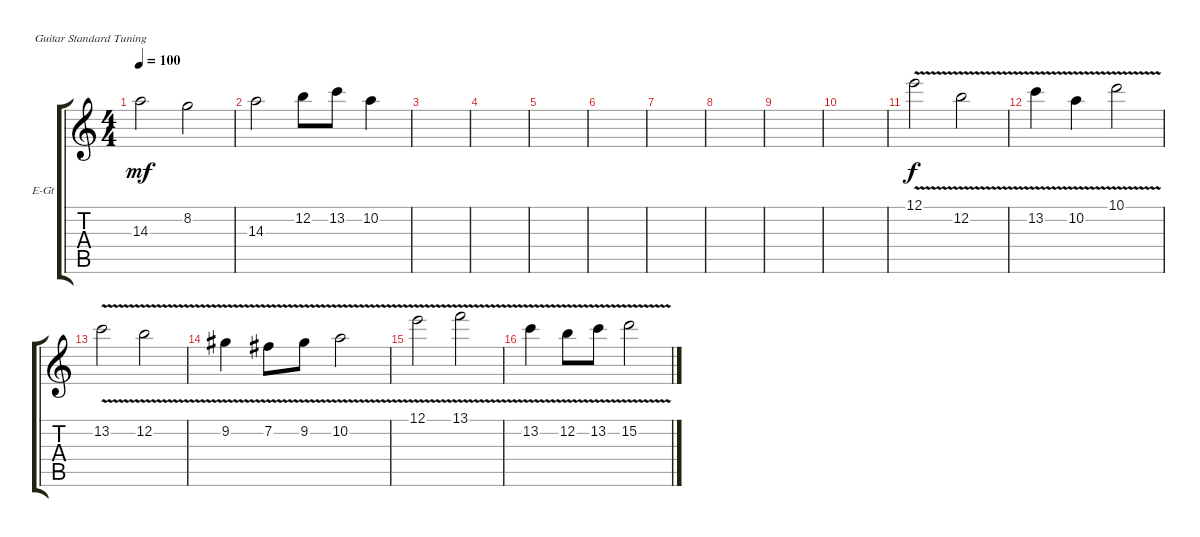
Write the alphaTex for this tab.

\defaultSystemsLayout 4
\bracketExtendMode groupsimilarinstruments
\firstSystemTrackNameOrientation horizontal
\otherSystemsTrackNameOrientation horizontal
\track ("Духовой" "E-Gt") {instrument electricguitarclean}
\staff {score tabs}
\tuning (E4 B3 G3 D3 A2 E2)
\ts (4 4)
\tempo 100
\clef g2
\scale
0.333333
\ks c
14.3.2{dy mf} 8.2.2 |
\scale
0.333333 14.3.2 12.2.8 13.2.8 10.2.4 |
\scale
0.333333 |
\scale
0.333333 |
\scale
0.333333 |
\scale
0.333333 |
\scale
0.333333 |
\scale
0.333333 |
\scale
0.333333 |
\scale
0.333333 |
\scale
0.333333 12.1{v}.2{dy f} 12.2{v}.2 |
\scale
0.333333 13.2{v}.4 10.2{v}.4 10.1{v}.2 |
\scale
0.333333 13.2{v}.2 12.2{v}.2 |
\scale
0.333333 9.2{v}.4 7.2{v}.8 9.2{v}.8 10.2{v}.2 |
\scale
0.333333 12.1{v}.2 13.1{v}.2 |
\scale
0.333333 13.2{v}.4 12.2{v}.8 13.2{v}.8 15.2{v}.2
